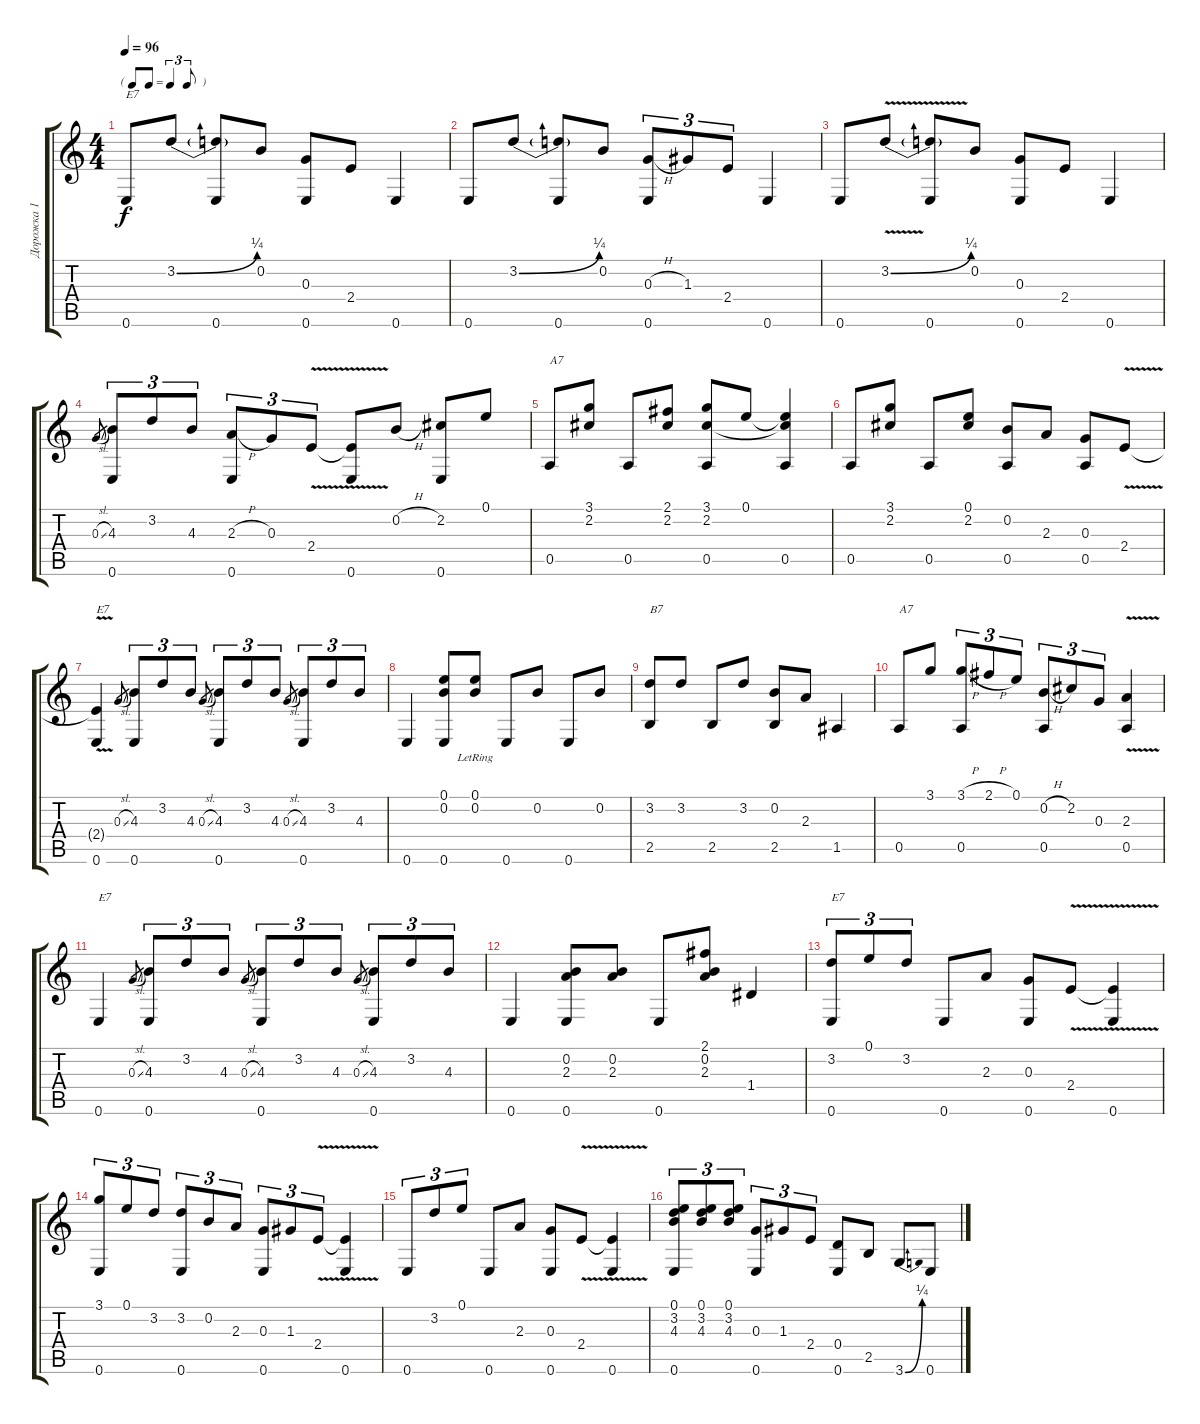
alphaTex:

\track ("Дорожка 1" "Дорожка 1") {instrument acousticguitarsteel}
\staff {score tabs}
\tuning (E4 B3 G3 D3 A2 E2) {hide}
\ts (4 4)
\tf triplet8th
\tempo 96
\clef g2
\ks c
0.6.8{txt "E7" dy f instrument acousticguitarsteel} 3.2{be (bend 0 0 60 1)}.8 (3.2{t} 0.6).8 0.2.8 (0.3 0.6).8 2.4.8 0.6.4 |
0.6.8 3.2{be (bend 0 0 60 1)}.8 (3.2{t} 0.6).8 0.2.8 (0.3{h} 0.6).8{tu (3 2)} 1.3.8{tu (3 2)} 2.4.8{tu (3 2)} 0.6.4 |
0.6.8 3.2{be (bend 0 0 60 1) v}.8 (3.2{t} 0.6).8 0.2.8 (0.3 0.6).8 2.4.8 0.6.4 |
0.3{sl}.8{gr} (4.3 0.6).8{tu (3 2)} 3.2.8{tu (3 2)} 4.3.8{tu (3 2)} (2.3{h} 0.6).8{tu (3 2)} 0.3.8{tu (3 2)} 2.4{v}.8{tu (3 2)} (2.4{t} 0.6).8 0.2{h}.8 (2.2 0.6).8 0.1.8 |
0.5.8{txt "A7"} (3.1 2.2).8 0.5.8 (2.1 2.2).8 (3.1 2.2 0.5).8 0.1.8 (0.1{t} 2.2{t} 0.5).4 |
0.5.8 (3.1 2.2).8 0.5.8 (0.1 2.2).8 (0.2 0.5).8 2.3.8 (0.3 0.5).8 2.4{v}.8 |
(2.4{t} 0.6).4{txt "E7"} 0.3{sl}.8{gr} (4.3 0.6).8{tu (3 2)} 3.2.8{tu (3 2)} 4.3.8{tu (3 2)} 0.3{sl}.8{gr} (4.3 0.6).8{tu (3 2)} 3.2.8{tu (3 2)} 4.3.8{tu (3 2)} 0.3{sl}.8{gr} (4.3 0.6).8{tu (3 2)} 3.2.8{tu (3 2)} 4.3.8{tu (3 2)} |
0.6.4 (0.1 0.2 0.6).8 (0.1{lr} 0.2{lr}).8 0.6.8 0.2.8 0.6.8 0.2.8 |
(3.2 2.5).8{txt "B7"} 3.2.8 2.5.8 3.2.8 (0.2 2.5).8 2.3.8 1.5.4 |
0.5.8{txt "A7"} 3.1.8 (3.1{h} 0.5).8{tu (3 2)} 2.1{h}.8{tu (3 2)} 0.1.8{tu (3 2)} (0.2{h} 0.5).8{tu (3 2)} 2.2.8{tu (3 2)} 0.3.8{tu (3 2)} (2.3{v} 0.5).4 |
0.6.4{txt "E7"} 0.3{sl}.8{gr} (4.3 0.6).8{tu (3 2)} 3.2.8{tu (3 2)} 4.3.8{tu (3 2)} 0.3{sl}.8{gr} (4.3 0.6).8{tu (3 2)} 3.2.8{tu (3 2)} 4.3.8{tu (3 2)} 0.3{sl}.8{gr} (4.3 0.6).8{tu (3 2)} 3.2.8{tu (3 2)} 4.3.8{tu (3 2)} |
0.6.4 (0.2 2.3 0.6).8 (0.2 2.3).8 0.6.8 (2.1 0.2 2.3).8 1.4.4 |
(3.2 0.6).8{tu (3 2) txt "E7"} 0.1.8{tu (3 2)} 3.2.8{tu (3 2)} 0.6.8 2.3.8 (0.3 0.6).8 2.4{v}.8 (2.4{t} 0.6).4 |
(3.1 0.6).8{tu (3 2)} 0.1.8{tu (3 2)} 3.2.8{tu (3 2)} (3.2 0.6).8{tu (3 2)} 0.2.8{tu (3 2)} 2.3.8{tu (3 2)} (0.3 0.6).8{tu (3 2)} 1.3.8{tu (3 2)} 2.4{v}.8{tu (3 2)} (2.4{t} 0.6).4 |
0.6.8{tu (3 2)} 3.2.8{tu (3 2)} 0.1.8{tu (3 2)} 0.6.8 2.3.8 (0.3 0.6).8 2.4{v}.8 (2.4{t} 0.6).4 |
(0.1 3.2 4.3 0.6).8{tu (3 2)} (0.1 3.2 4.3).8{tu (3 2)} (0.1 3.2 4.3).8{tu (3 2)} (0.3 0.6).8{tu (3 2)} 1.3.8{tu (3 2)} 2.4.8{tu (3 2)} (0.4 0.6).8 2.5.8 3.6{be (bend 0 0 60 1)}.8 0.6.8
